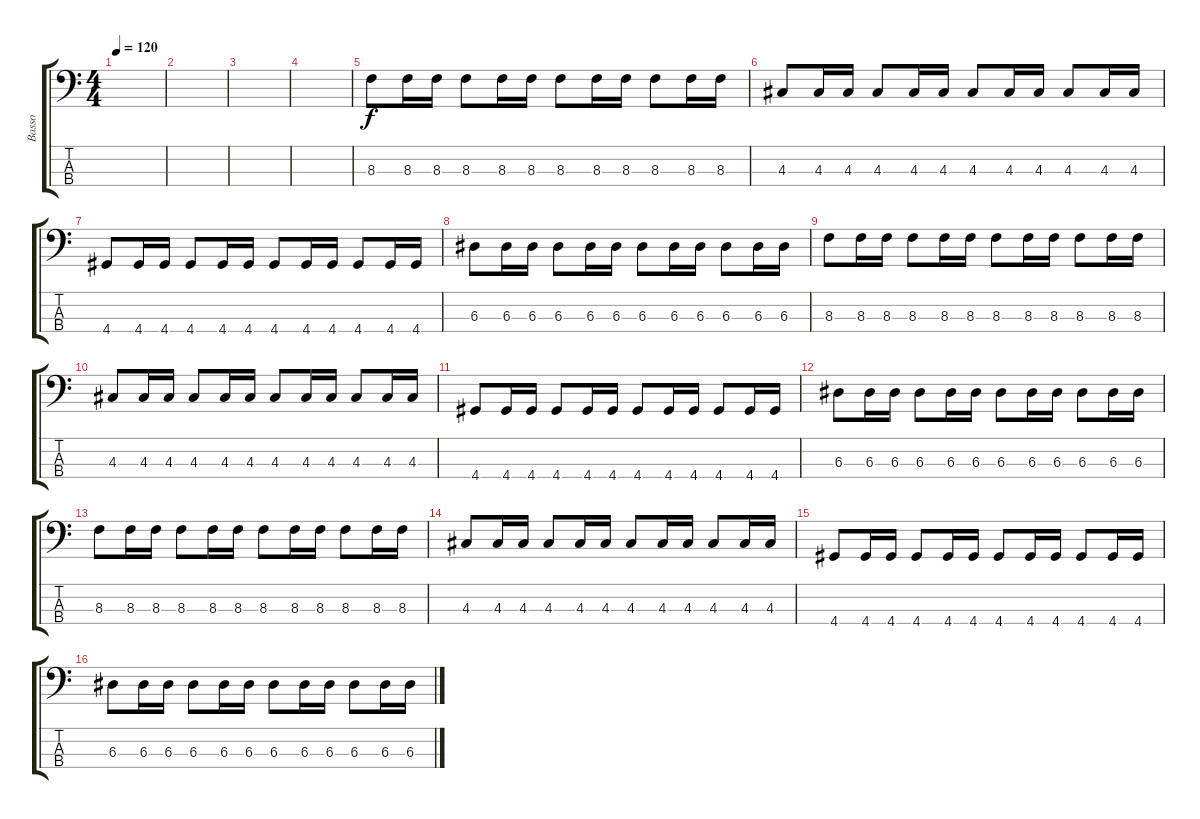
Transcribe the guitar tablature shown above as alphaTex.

\track ("Basso" "Basso") {instrument electricbasspick}
\staff {score tabs}
\tuning (G2 D2 A1 E1) {hide}
\ts (4 4)
\tempo 120
\clef f4
\ks c
|
|
|
|
8.3.8 8.3.16 8.3.16 8.3.8 8.3.16 8.3.16 8.3.8 8.3.16 8.3.16 8.3.8 8.3.16 8.3.16 |
4.3.8 4.3.16 4.3.16 4.3.8 4.3.16 4.3.16 4.3.8 4.3.16 4.3.16 4.3.8 4.3.16 4.3.16 |
4.4.8 4.4.16 4.4.16 4.4.8 4.4.16 4.4.16 4.4.8 4.4.16 4.4.16 4.4.8 4.4.16 4.4.16 |
6.3.8 6.3.16 6.3.16 6.3.8 6.3.16 6.3.16 6.3.8 6.3.16 6.3.16 6.3.8 6.3.16 6.3.16 |
8.3.8 8.3.16 8.3.16 8.3.8 8.3.16 8.3.16 8.3.8 8.3.16 8.3.16 8.3.8 8.3.16 8.3.16 |
4.3.8 4.3.16 4.3.16 4.3.8 4.3.16 4.3.16 4.3.8 4.3.16 4.3.16 4.3.8 4.3.16 4.3.16 |
4.4.8 4.4.16 4.4.16 4.4.8 4.4.16 4.4.16 4.4.8 4.4.16 4.4.16 4.4.8 4.4.16 4.4.16 |
6.3.8 6.3.16 6.3.16 6.3.8 6.3.16 6.3.16 6.3.8 6.3.16 6.3.16 6.3.8 6.3.16 6.3.16 |
8.3.8 8.3.16 8.3.16 8.3.8 8.3.16 8.3.16 8.3.8 8.3.16 8.3.16 8.3.8 8.3.16 8.3.16 |
4.3.8 4.3.16 4.3.16 4.3.8 4.3.16 4.3.16 4.3.8 4.3.16 4.3.16 4.3.8 4.3.16 4.3.16 |
4.4.8 4.4.16 4.4.16 4.4.8 4.4.16 4.4.16 4.4.8 4.4.16 4.4.16 4.4.8 4.4.16 4.4.16 |
6.3.8 6.3.16 6.3.16 6.3.8 6.3.16 6.3.16 6.3.8 6.3.16 6.3.16 6.3.8 6.3.16 6.3.16
